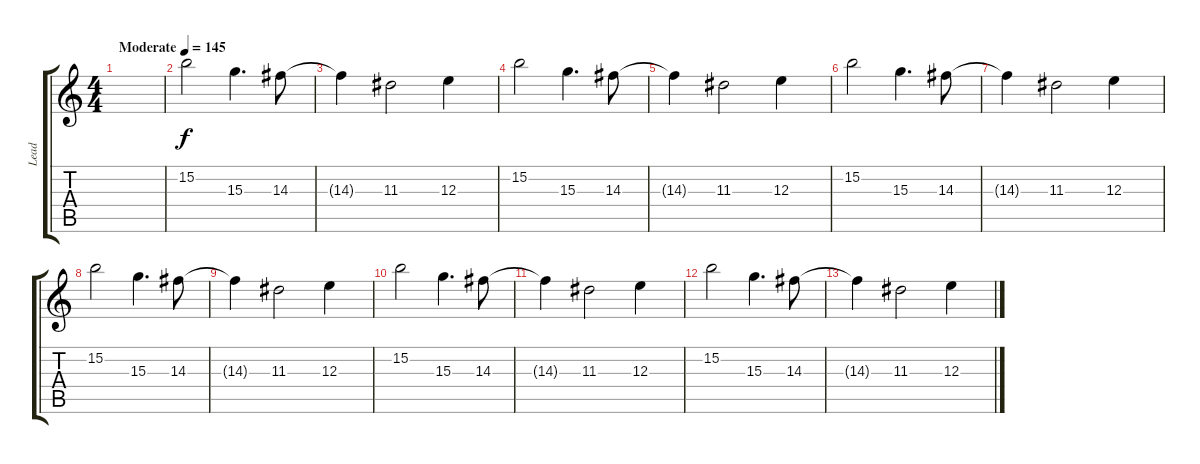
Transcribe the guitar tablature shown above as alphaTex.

\track ("Lead" "Lead") {instrument distortionguitar}
\staff {score tabs}
\tuning (Db4 Ab3 E3 B2 Gb2 B1) {hide}
\ts (4 4)
\tempo (145 "Moderate")
\clef g2
\ks c
|
15.2.2 15.3.4{d} 14.3.8 |
14.3{t}.4 11.3.2 12.3.4 |
15.2.2 15.3.4{d} 14.3.8 |
14.3{t}.4 11.3.2 12.3.4 |
15.2.2 15.3.4{d} 14.3.8 |
14.3{t}.4 11.3.2 12.3.4 |
15.2.2 15.3.4{d} 14.3.8 |
14.3{t}.4 11.3.2 12.3.4 |
15.2.2 15.3.4{d} 14.3.8 |
14.3{t}.4 11.3.2 12.3.4 |
15.2.2 15.3.4{d} 14.3.8 |
14.3{t}.4 11.3.2 12.3.4
